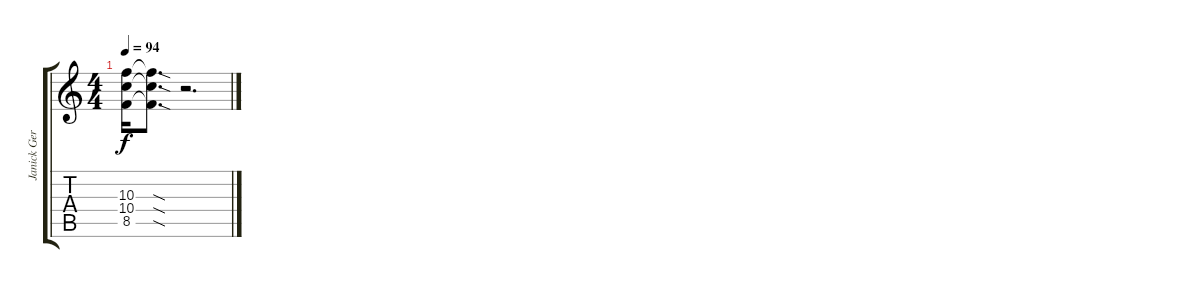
\track ("Janick Gers" "Janick Ger") {instrument distortionguitar}
\staff {score tabs}
\tuning (E4 B3 G3 D3 A2 E2) {hide}
\ts (4 4)
\tempo 94
\clef g2
\ks c
(10.3 10.4 8.5).16{dy f} (10.3{sod t} 10.4{sod t} 8.5{sod t}).8{d} r.2{d}
